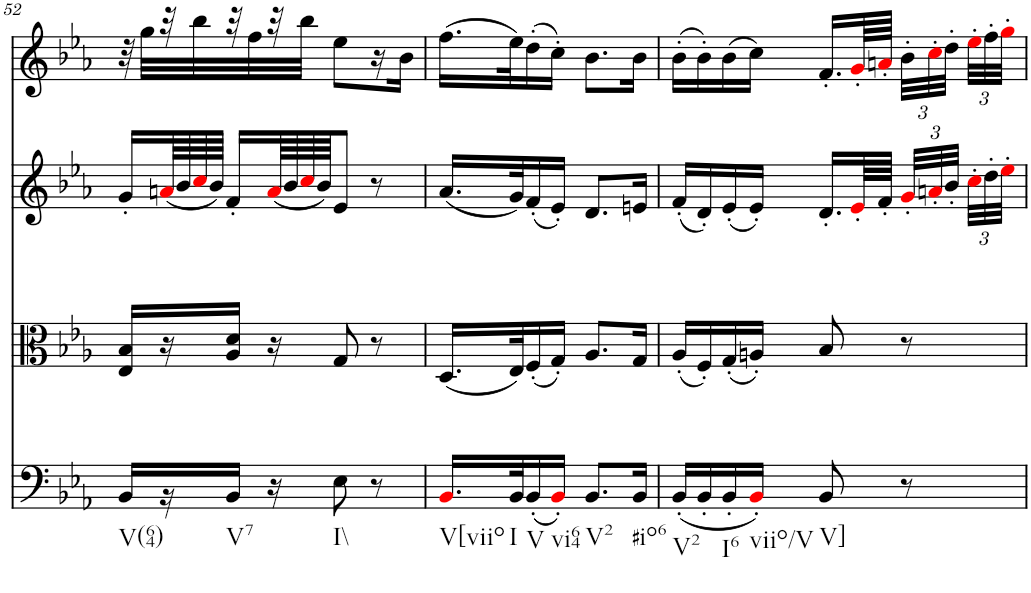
**kern	**kern	**kern	**kern
*part4	*part3	*part2	*part1
*staff4	*staff3	*staff2	*staff1
*I"Violoncello	*I"Viola	*I"Violin II	*I"Violin I
*I'Vc	*I'Vla	*I'Vln	*I'Vln
!!LO:PB:g=z
*clefC4	*clefC3	*clefG2	*clefG2
*k[b-e-a-]	*k[b-e-a-]	*k[b-e-a-]	*k[b-e-a-]
*E-:	*E-:	*E-:	*E-:
*M2/4	*M2/4	*M2/4	*M2/4
=52	=52	=52	=52
!LO:TX:b:t=V(64)	!	!	!
16BB-/LL	16E-/ 16B-/LL	16g'/LL	32r
.	.	.	32gg\LLL
16r	16r	(64ani/LL	32r
.	.	64b-/	.
.	.	64cci/	32bb-\
.	.	64b-/JJJJ)	.
!LO:TX:b:t=V7	!	!	!
16BB-/JJ	16A-/ 16d/JJ	16f'/LL	32r
.	.	.	32ff\
16r	16r	(64ai/LL	32r
.	.	64b-/	.
.	.	64cci/	32bb-\JJJ
.	.	64b-/JJJ)	.
!LO:TX:b:t=I\\	!	!	!
8E-\	8G/	8e-/J	8ee-\L
8r	8r	8r	16r
.	.	.	16b-\JJ
=53	=53	=53	=53
!LO:TX:b:t=V[viio	!	!	!
16.BB-i/LL	(16.D/LL	(16.a-/LL	(16.ff\LL
!LO:TX:b:t=I	!	!	!
32BB-/K	32E-/K)	32g/K)	32ee-\K)
!LO:TX:b:t=V	!	!	!
(16BB-'/	(16F'/	(16f'/	(16dd'\
!LO:TX:b:t=vi64	!	!	!
16BB-'i/JJ)	16G'/JJ)	16e-'/JJ)	16cc'\JJ)
!LO:TX:b:t=V2	!	!	!
8.BB-/L	8.A-/L	8.d/L	8.b-\L
!LO:TX:b:t=#io6	!	!	!
16BB-/Jk	16G/Jk	16en/Jk	16b-\Jk
=54	=54	=54	=54
!LO:TX:b:t=V2	!	!	!
(16BB-'/LL	(16A-'/LL	(16f'/LL	(16b-'\LL
16BB-'/	16F'/)	16d'/)	16b-'\)
!LO:TX:b:t=I6	!	!	!
16BB-'/	(16G'/	(16e-'/	(16b-\
!LO:TX:b:t=viio/V	!	!	!
16BB-'i/JJ)	16An'/JJ)	16e-'/JJ)	16cc\JJ)
!LO:TX:b:t=V]	!	!	!
8BB-/	8B-/	16.d'/LL	16.f'/LL
.	.	64e-'i/LL	64g'i/LL
.	.	64f'/JJJJ	64an'i/JJJJ
*	*	*Xbrackettup	*Xbrackettup
8r	8r	48g'i/LLL	48b-'\LLL
.	.	48an'i/	48cc'i\
.	.	48b-'/JJJ	48dd'\JJJ
.	.	48cc'i\LLL	48ee-'i\LLL
.	.	48dd'\	48ff'\
.	.	48ee-'i\JJJ	48gg'i\JJJ
=	=	=	=
*-	*-	*-	*-
